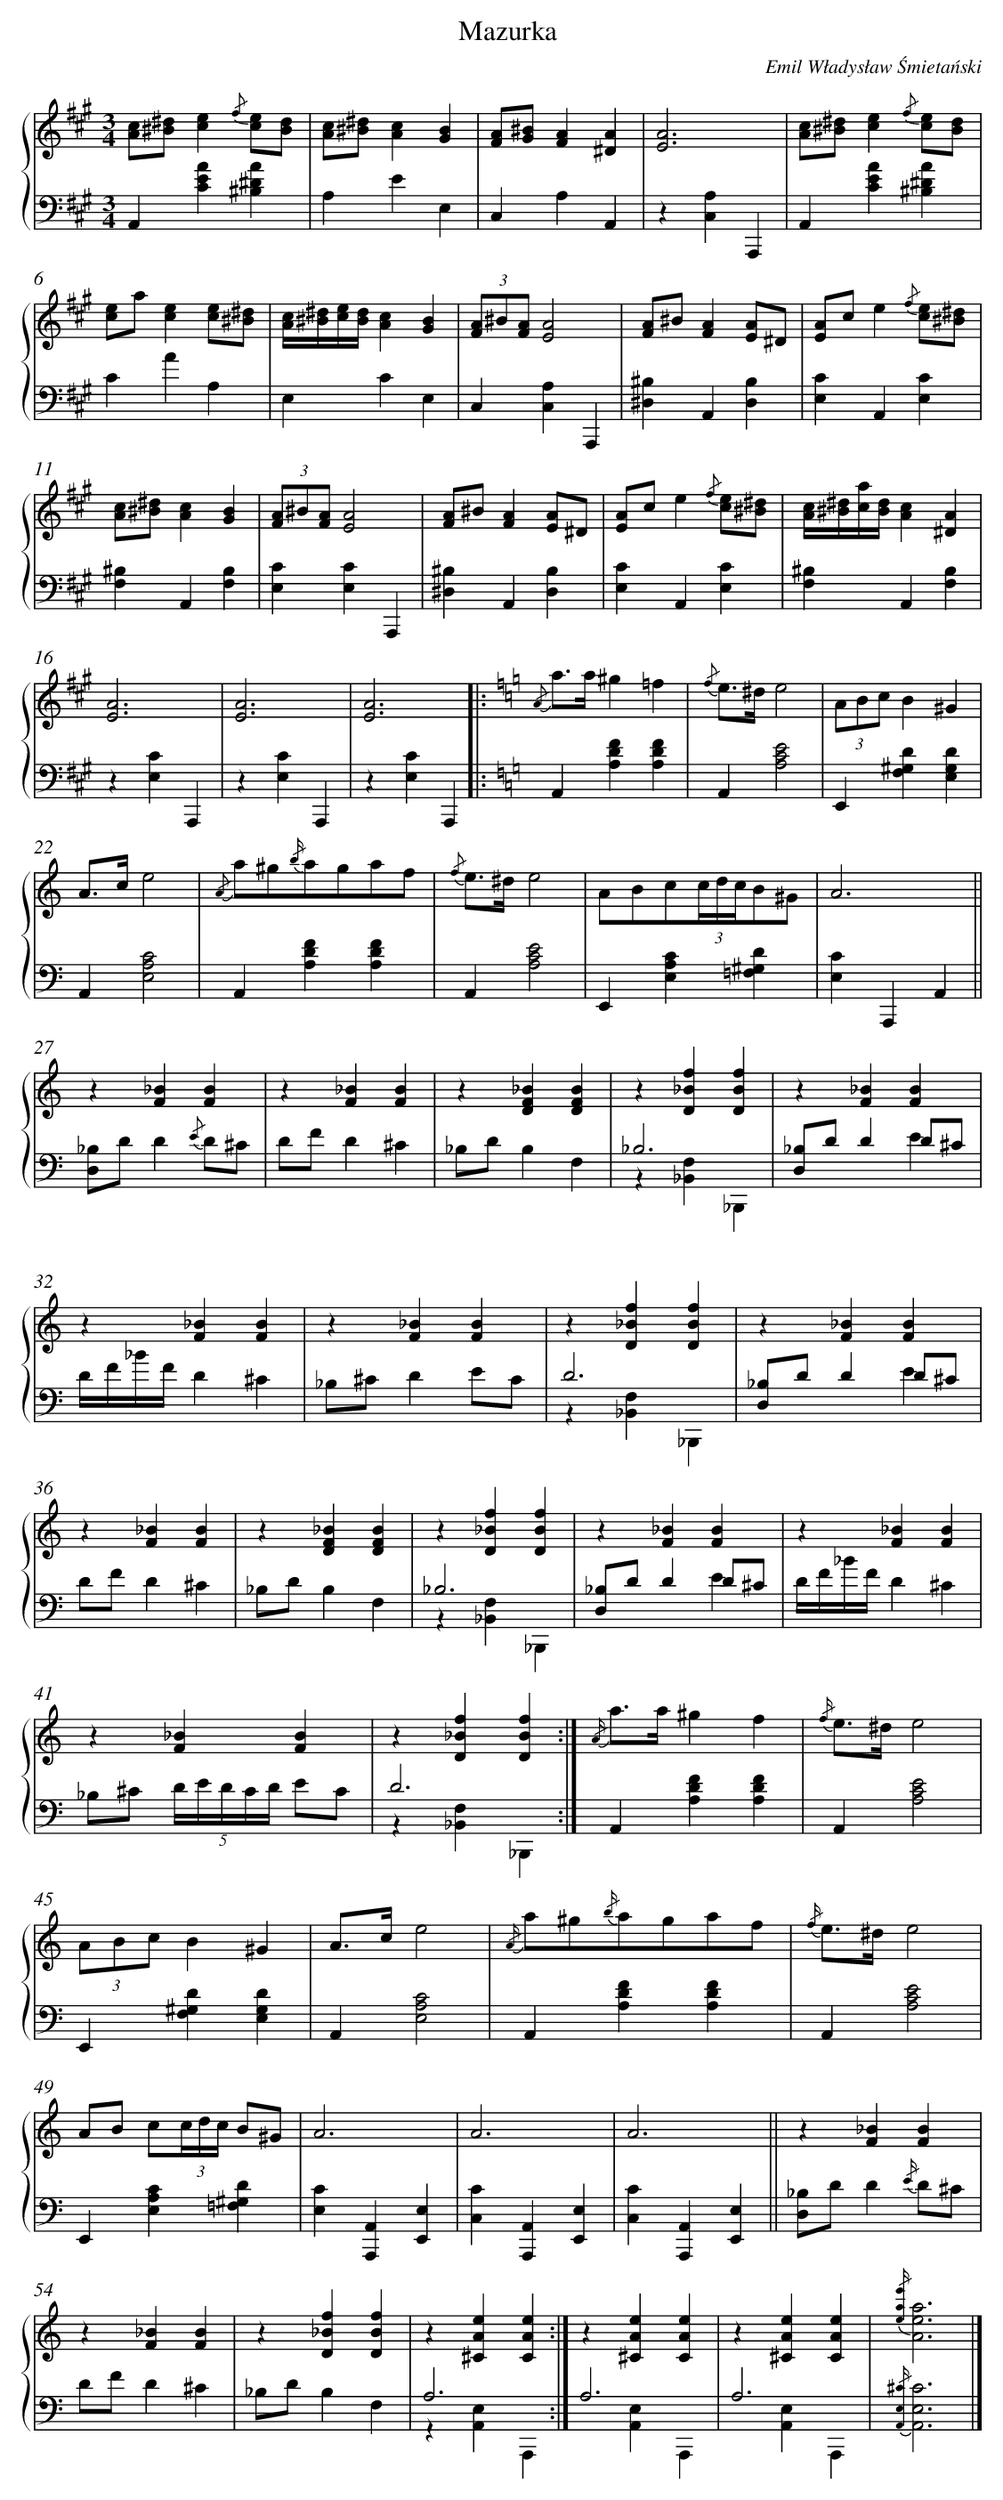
X:1
T: Mazurka
C: Emil Władysław Śmietański
L: 1/4
M: 3/4
%%staves {1 2}
V: 1 clef=treble
V: 2 clef=bass
K: A
[V:1] [c/A/][^d/^B/][ec]{/f} [e/c/][d/B/] |
[V:2] A,,[AEC][A^D^B,] |
[V:1] [c/A/][^d/^B/][cA][BG] |
[V:2] A,EE, |
[V:1] [A/F/][^B/G/][AF][A^D] |
[V:2] C,A,A,, |
[V:1] [A3E3] |
[V:2] z[A,C,]A,,, |
[V:1] [c/A/][^d/^B/][ec]{/f} [e/c/][d/B/] |
[V:2] A,,[AEC][A^D^B,] |
[V:1] [e/c/]a/[ec][e/c/][^d/^B/] |
[V:2] CAA, |
[V:1] [c//A//][^d//^B//][e//c//][d//B//][cA][BG] |
[V:2] E,CE, |
[V:1] (3[A/F/]^B/[A/F/][A2E2] |
[V:2] C,[A,C,]A,,, |
[V:1] [A/F/]^B/[AF][A/E/]^D/ |
[V:2] [^B,^D,]A,,[B,D,] |
[V:1] [A/E/]c/e{/f} [e/c/][^d/^B/] |
[V:2] [CE,]A,,[CE,] |
[V:1] [c/A/][^d/^B/][cA][BG] |
[V:2] [^B,F,]A,,[B,F,] |
[V:1] (3[A/F/]^B/[A/F/][A2E2] |
[V:2] [CE,][CE,]A,,, |
[V:1] [A/F/]^B/[AF][A/E/]^D/ |
[V:2] [^B,^D,]A,,[B,D,] |
[V:1] [A/E/]c/e{/f} [e/c/][^d/^B/] |
[V:2] [CE,]A,,[CE,] |
[V:1] [c//A//][^d//^B//][a//c//][d//B//][cA][A^D] |
[V:2] [^B,F,]A,,[B,F,] |
[V:1] [A3E3] |
[V:2] z[CE,]A,,, |
[V:1] [A3E3] |
[V:2] z[CE,]A,,, |
[V:1] [A3E3] ]|:
[V:2] z[CE,]A,,, ]|:
[V:1]  [K:C] {/A} a/>a/^g=f |
[V:2]  [K:C] A,,[FDA,][FDA,] |
[V:1] {/f} e/>^d/e2 |
[V:2] A,,[E2C2A,2] |
[V:1] (3A/B/c/B^G |
[V:2] E,,[D^G,F,][DG,E,] |
[V:1] A/>c/e2 |
[V:2] A,,[C2A,2E,2] |
[V:1] {/A} a/^g/{/b/}a/g/a/f/ |
[V:2] A,,[FDA,][FDA,] |
[V:1] {/f} e/>^d/e2 |
[V:2] A,,[E2C2A,2] |
[V:1] A/B/c/(3c//d//c//B/^G/ |
[V:2] E,,[CA,E,][D^G,=F,] |
[V:1] A3 ||
[V:2] [CE,]A,,,A,, ||
[V:1] z[_BF][BF] |
[V:2] [_B,/D,/]D/D{/E} D/^C/ |
[V:1] z[_BF][BF] |
[V:2] D/F/D^C |
[V:1] z[_BFD][BFD] |
[V:2] _B,/D/B,F, |
[V:1] z[f_BD][fBD] |
[V:2] _B,3 & z[F,_B,,]_B,,, |
[V:1] z[_BF][BF] |
[V:2] [_B,/D,/]D/DD/^C/ & x2E |
[V:1] z[_BF][BF] |
[V:2] D//F//_B//F//D^C |
[V:1] z[_BF][BF] |
[V:2] _B,/^C/DE/C/ |
[V:1] z[f_BD][fBD] |
[V:2] D3 & z[F,_B,,]_B,,, |
[V:1] z[_BF][BF] |
[V:2] [_B,/D,/]D/DD/^C/ & x2E |
[V:1] z[_BF][BF] |
[V:2] D/F/D^C |
[V:1] z[_BFD][BFD] |
[V:2] _B,/D/B,F, |
[V:1] z[f_BD][fBD] |
[V:2] _B,3 & z[F,_B,,]_B,,, |
[V:1] z[_BF][BF] |
[V:2] [_B,/D,/]D/DD/^C/ & x2E |
[V:1] z[_BF][BF] |
[V:2] D//F//_B//F//D^C |
[V:1] z[_BF][BF] |
[V:2] _B,/^C/ (5:4:5D//E//D//C//D// E/C/ |
[V:1] z[f_BD][fBD] :|]
[V:2] D3 & z[F,_B,,]_B,,, :|]
[V:1] {/A/} a/>a/^gf |
[V:2] A,,[FDA,][FDA,] |
[V:1] {/f/} e/>^d/e2 |
[V:2] A,,[E2C2A,2] |
[V:1] (3A/B/c/B^G |
[V:2] E,,[D^G,F,][DG,E,] |
[V:1] A/>c/e2 |
[V:2] A,,[C2A,2E,2] |
[V:1] {/A/} a/^g/{/b/}a/g/a/f/ |
[V:2] A,,[FDA,][FDA,] |
[V:1] {/f/} e/>^d/e2 |
[V:2] A,,[E2C2A,2] |
[V:1] A/B/ c/(3c//d//c// B/^G/ |
[V:2] E,,[CA,E,][D^G,=F,] |
[V:1] A3 |
[V:2] [CE,][A,,A,,,][E,E,,] |
[V:1] A3 |
[V:2] [CC,][A,,A,,,][E,E,,] |
[V:1] A3 ||
[V:2] [CC,][A,,A,,,][E,E,,] ||
[V:1] z[_BF][BF] |
[V:2] [_B,/D,/]D/D{/E/} D/^C/ |
[V:1] z[_BF][BF] |
[V:2] D/F/D^C |
[V:1] z[f_BD][fBD] |
[V:2] _B,/D/B,F, |
[V:1] z[eA^C][eAC] :|]
[V:2] A,3 & z[E,A,,]A,,, :|]
[V:1] z[eA^C][eAC] |
[V:2] A,3 & x[E,A,,]A,,, |
[V:1] z[eA^C][eAC] |
[V:2] A,3 & x[E,A,,]A,,, |
[V:1] {/[e'/a/e/]}[a3e3A3] |]
[V:2] {/[^C/E,/A,,/]}[C3E,3A,,3] |]
